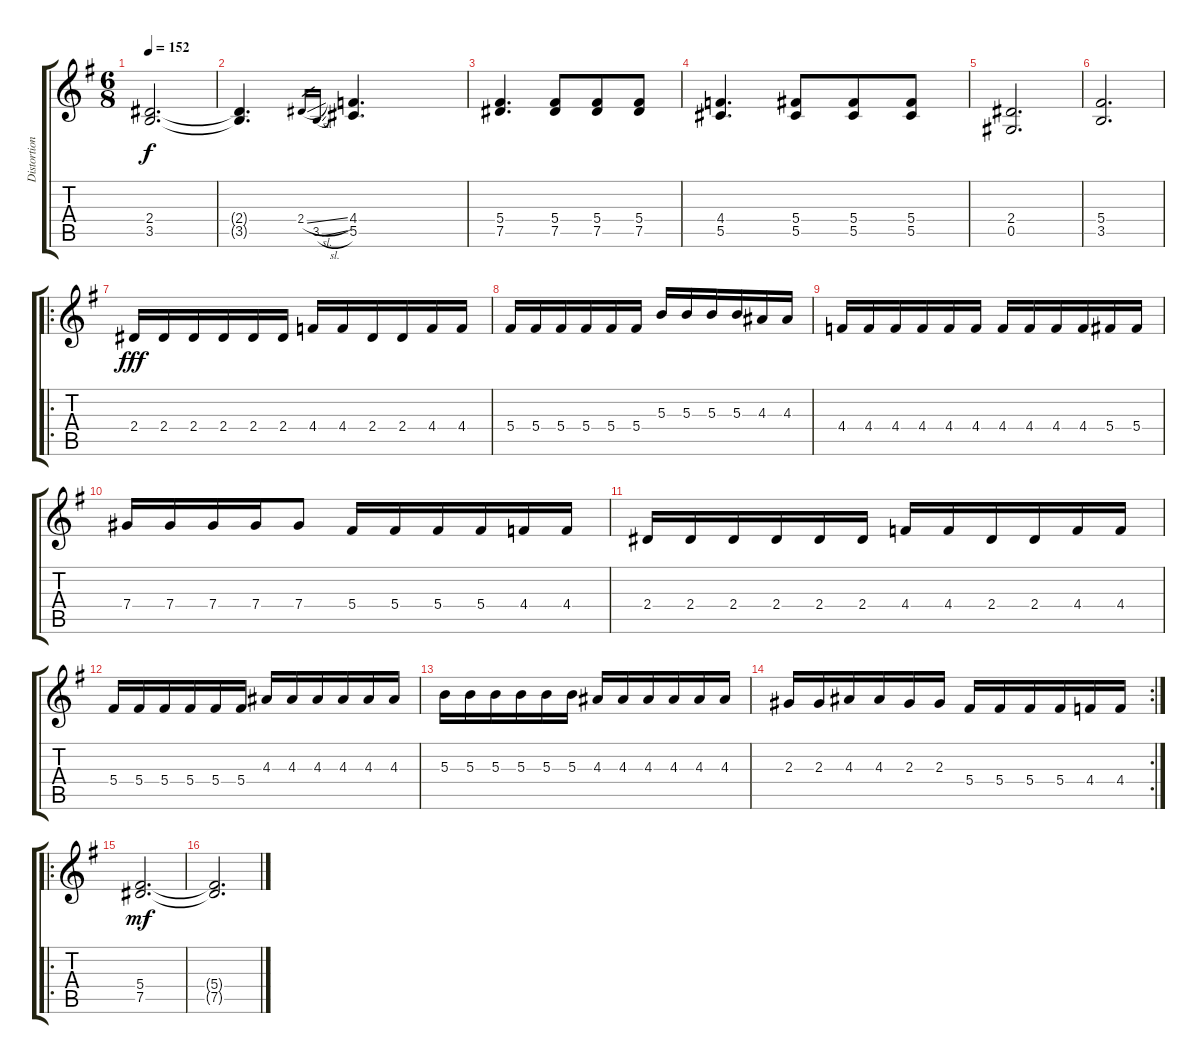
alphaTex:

\track ("Distortion Guitar 1" "Distortion") {instrument overdrivenguitar}
\staff {score tabs}
\tuning (Eb4 Bb3 Gb3 Db3 Ab2 Eb2) {hide}
\ts (6 8)
\tempo 152
\clef g2
\ks g
(2.4 3.5).2{d dy f} |
(2.4{t} 3.5{t}).4{d} 2.4{sl}.16{gr} 3.5{sl}.16{gr} (4.4 5.5).4{d} |
(5.4 7.5).4{d} (5.4 7.5).8 (5.4 7.5).8 (5.4 7.5).8 |
(4.4 5.5).4{d} (5.4 5.5).8 (5.4 5.5).8 (5.4 5.5).8 |
(2.4 0.5).2{d} |
(5.4 3.5).2{d} |
\ro
2.4.16{dy fff} 2.4.16 2.4.16 2.4.16 2.4.16 2.4.16 4.4.16 4.4.16 2.4.16 2.4.16 4.4.16 4.4.16 |
5.4.16 5.4.16 5.4.16 5.4.16 5.4.16 5.4.16 5.3.16 5.3.16 5.3.16 5.3.16 4.3.16 4.3.16 |
4.4.16 4.4.16 4.4.16 4.4.16 4.4.16 4.4.16 4.4.16 4.4.16 4.4.16 4.4.16 5.4.16 5.4.16 |
7.4.16 7.4.16 7.4.16 7.4.16 7.4.8 5.4.16 5.4.16 5.4.16 5.4.16 4.4.16 4.4.16 |
2.4.16 2.4.16 2.4.16 2.4.16 2.4.16 2.4.16 4.4.16 4.4.16 2.4.16 2.4.16 4.4.16 4.4.16 |
5.4.16 5.4.16 5.4.16 5.4.16 5.4.16 5.4.16 4.3.16 4.3.16 4.3.16 4.3.16 4.3.16 4.3.16 |
5.3.16 5.3.16 5.3.16 5.3.16 5.3.16 5.3.16 4.3.16 4.3.16 4.3.16 4.3.16 4.3.16 4.3.16 |
\rc 2
2.3.16 2.3.16 4.3.16 4.3.16 2.3.16 2.3.16 5.4.16 5.4.16 5.4.16 5.4.16 4.4.16 4.4.16 |
\ro
(5.4 7.5).2{d dy mf} |
(5.4{t} 7.5{t}).2{d}
